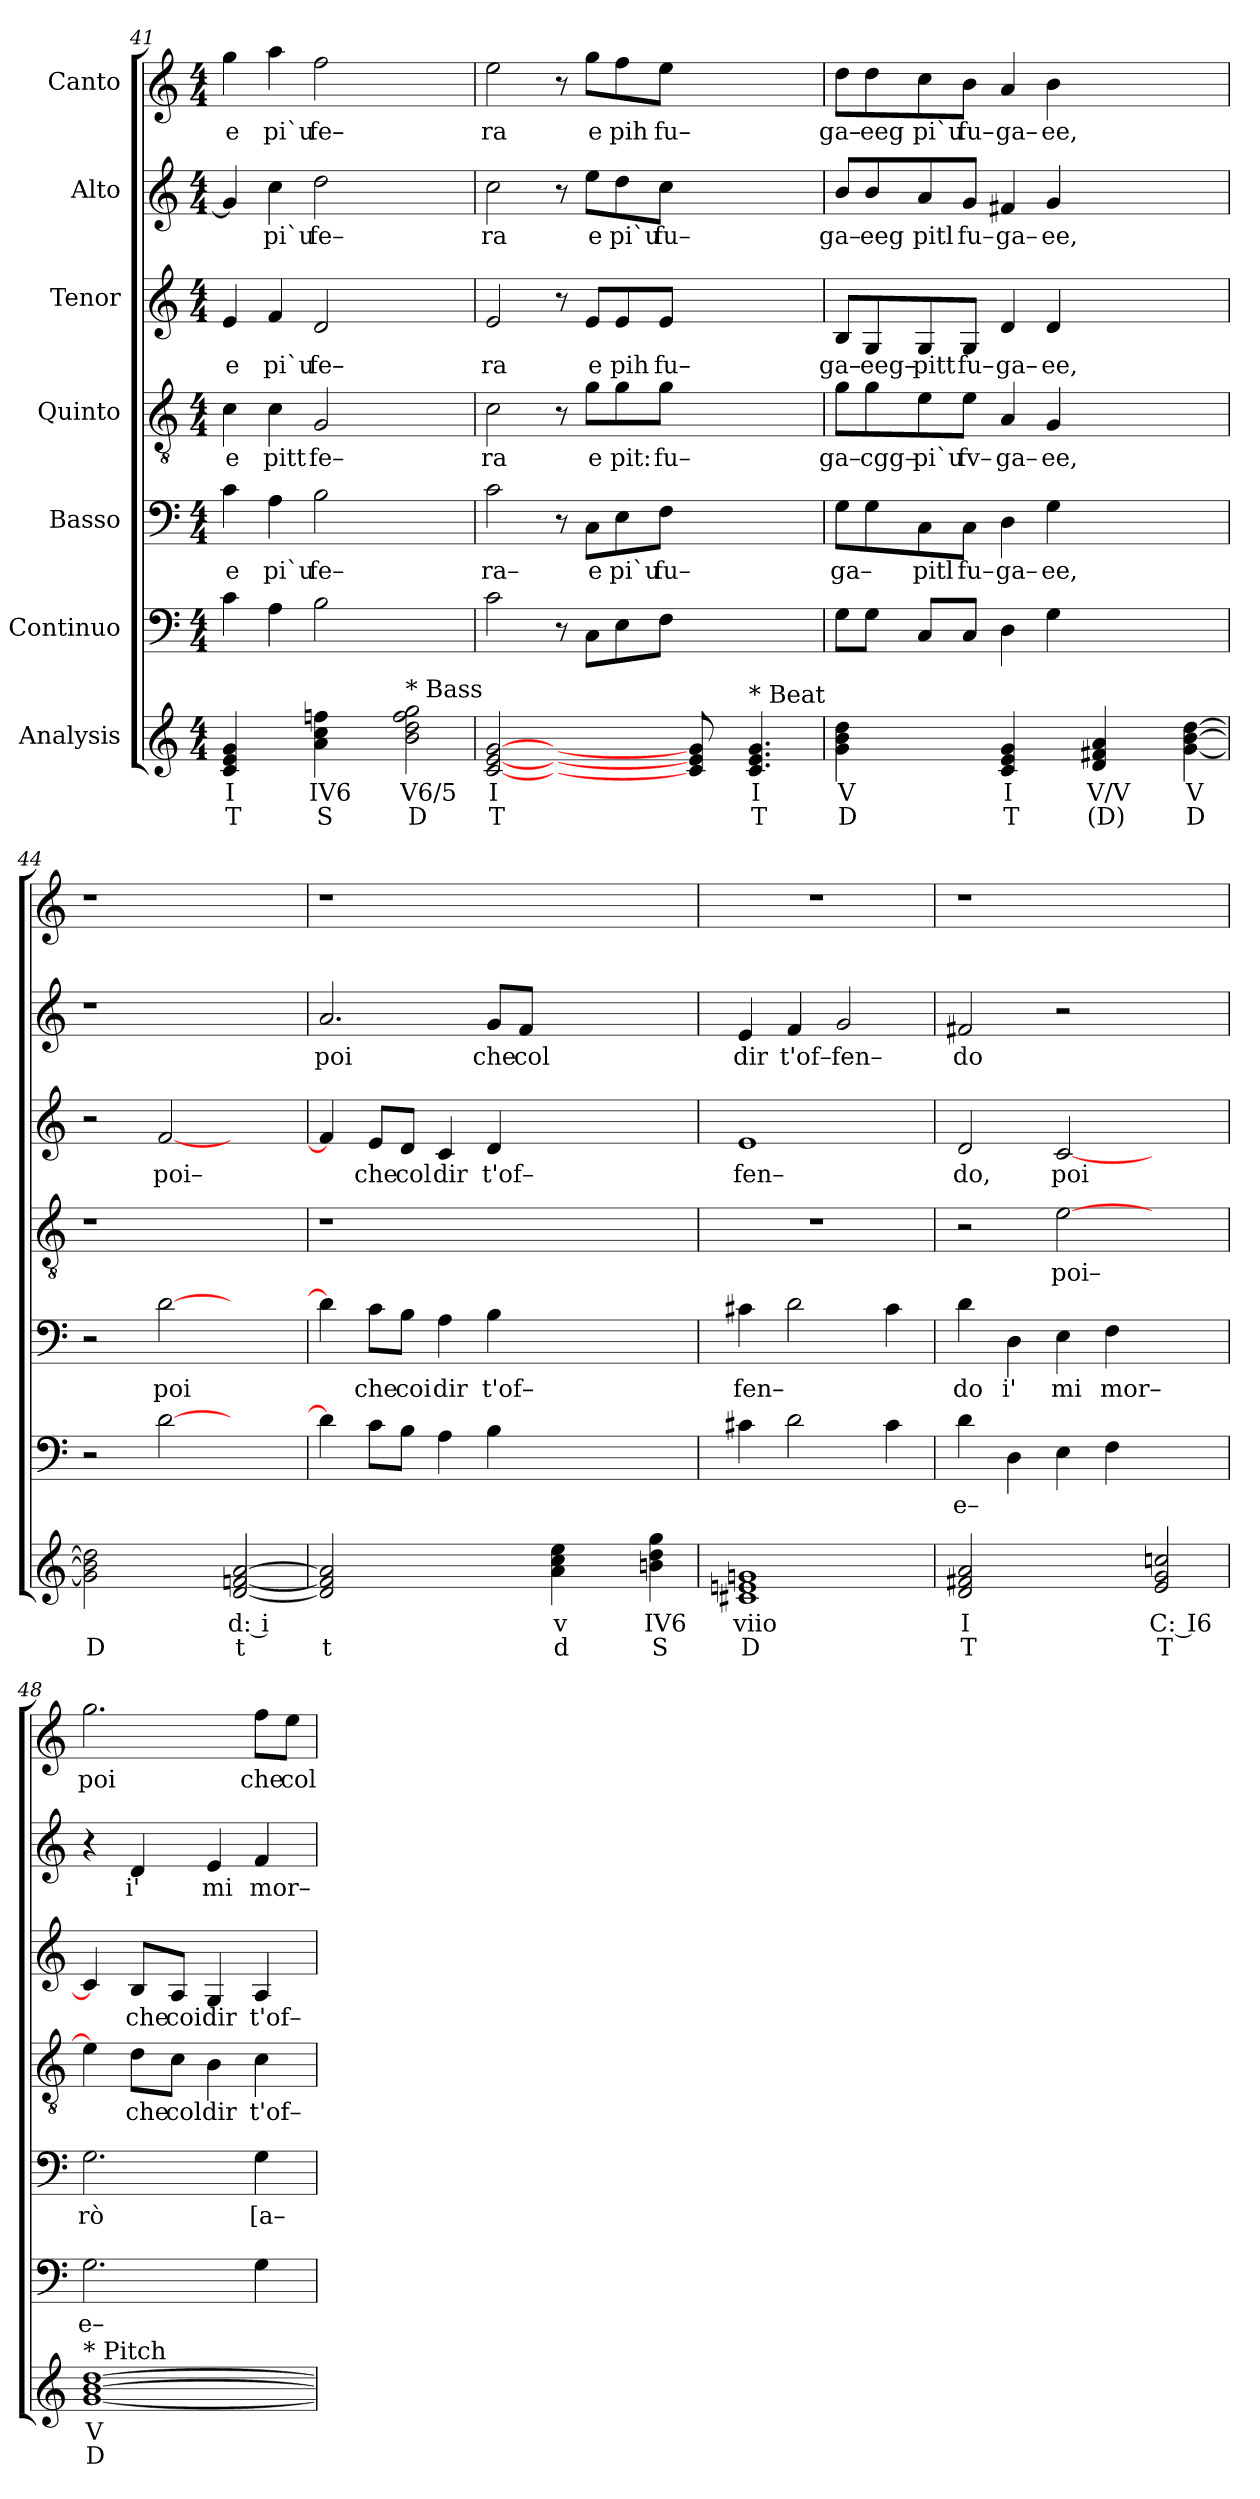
**kern	**text	**text	**kern	**text	**kern	**text	**kern	**text	**kern	**text	**kern	**text	**kern	**text
*part7	*part7	*part7	*part6	*part6	*part5	*part5	*part4	*part4	*part3	*part3	*part2	*part2	*part1	*part1
*staff7	*staff7	*staff7	*staff6	*staff6	*staff5	*staff5	*staff4	*staff4	*staff3	*staff3	*staff2	*staff2	*staff1	*staff1
*I"Analysis	*	*	*I"Continuo	*	*I"Basso	*	*I"Quinto	*	*I"Tenor	*	*I"Alto	*	*I"Canto	*
*	*	*	*clefF4	*	*clefF4	*	*clefGv2	*	*clefG2	*	*clefG2	*	*clefG2	*
*k[]	*	*	*k[]	*	*k[]	*	*k[]	*	*k[]	*	*k[]	*	*k[]	*
*M4/4	*	*	*M4/4	*	*M4/4	*	*M4/4	*	*M4/4	*	*M4/4	*	*M4/4	*
=41	=41	=41	=41	=41	=41	=41	=41	=41	=41	=41	=41	=41	=41	=41
!	!	!	!	!	!	!LO:LY:b	!	!	!	!	!	!	!	!
!	!	!	!	!	!	!	!	!LO:LY:b	!	!	!	!	!	!
!	!	!	!	!	!	!	!	!	!	!LO:LY:b	!	!	!	!
!	!	!	!	!	!	!	!	!	!	!	!	!	!	!LO:LY:b
4c 4e 4g	I	T	4c\	.	4c\	e	4c\	e	4e/	e	4g/]	.	4gg\	e
!	!	!	!	!	!	!LO:LY:b	!	!	!	!	!	!	!	!
!	!	!	!	!	!	!	!	!LO:LY:b	!	!	!	!	!	!
!	!	!	!	!	!	!	!	!	!	!LO:LY:b	!	!	!	!
!	!	!	!	!	!	!	!	!	!	!	!	!LO:LY:b	!	!
!	!	!	!	!	!	!	!	!	!	!	!	!	!	!LO:LY:b
4ryy	.	.	4A\	.	4A\	pi`u	4c\	pitt	4f/	pi`u	4cc\	pi`u	4aa\	pi`u
!	!	!	!	!	!	!LO:LY:b	!	!	!	!	!	!	!	!
!	!	!	!	!	!	!	!	!LO:LY:b	!	!	!	!	!	!
!	!	!	!	!	!	!	!	!	!	!LO:LY:b	!	!	!	!
!	!	!	!	!	!	!	!	!	!	!	!	!LO:LY:b	!	!
!	!	!	!	!	!	!	!	!	!	!	!	!	!	!LO:LY:b
4a 4cc 4ffn	IV6	S	2B\	.	2B\	fe–	2G/	fe–	2d/	fe–	2dd\	fe–	2ff\	fe–
4ryy	.	.	.	.	.	.	.	.	.	.	.	.	.	.
!LO:TX:a:t=* Bass	!	!	!	!	!	!	!	!	!	!	!	!	!	!
2b 2dd 2ff 2gg	V6/5	D	2ryy	.	2ryy	.	2ryy	.	2ryy	.	2ryy	.	2ryy	.
=42	=42	=42	=42	=42	=42	=42	=42	=42	=42	=42	=42	=42	=42	=42
!	!	!	!	!	!	!LO:LY:b	!	!	!	!	!	!	!	!
!	!	!	!	!	!	!	!	!LO:LY:b	!	!	!	!	!	!
!	!	!	!	!	!	!	!	!	!	!LO:LY:b	!	!	!	!
!	!	!	!	!	!	!	!	!	!	!	!	!LO:LY:b	!	!
!	!	!	!	!	!	!	!	!	!	!	!	!	!	!LO:LY:b
[2c [2e [2g	I	T	2c\	.	2c\	ra–	2c\	ra	2e/	ra	2cc\	ra	2ee\	ra
2ryy	.	.	8r	.	8r	.	8r	.	8r	.	8r	.	8r	.
!	!	!	!	!	!	!LO:LY:b	!	!	!	!	!	!	!	!
!	!	!	!	!	!	!	!	!LO:LY:b	!	!	!	!	!	!
!	!	!	!	!	!	!	!	!	!	!LO:LY:b	!	!	!	!
!	!	!	!	!	!	!	!	!	!	!	!	!LO:LY:b	!	!
!	!	!	!	!	!	!	!	!	!	!	!	!	!	!LO:LY:b
.	.	.	8C\L	.	8C\L	e	8g\L	e	8e/L	e	8ee\L	e	8gg\L	e
!	!	!	!	!	!	!LO:LY:b	!	!	!	!	!	!	!	!
!	!	!	!	!	!	!	!	!LO:LY:b	!	!	!	!	!	!
!	!	!	!	!	!	!	!	!	!	!LO:LY:b	!	!	!	!
!	!	!	!	!	!	!	!	!	!	!	!	!LO:LY:b	!	!
!	!	!	!	!	!	!	!	!	!	!	!	!	!	!LO:LY:b
.	.	.	8E\	.	8E\	pi`u	8g\	pit:	8e/	pih	8dd\	pi`u	8ff\	pih
!	!	!	!	!	!	!LO:LY:b	!	!	!	!	!	!	!	!
!	!	!	!	!	!	!	!	!LO:LY:b	!	!	!	!	!	!
!	!	!	!	!	!	!	!	!	!	!LO:LY:b	!	!	!	!
!	!	!	!	!	!	!	!	!	!	!	!	!LO:LY:b	!	!
!	!	!	!	!	!	!	!	!	!	!	!	!	!	!LO:LY:b
.	.	.	8F\J	.	8F\J	fu–	8g\J	fu–	8e/J	fu–	8cc\J	fu–	8ee\J	fu–
8c] 8e] 8g]	.	.	2ryy	.	2ryy	.	2ryy	.	2ryy	.	2ryy	.	2ryy	.
8ryy	.	.	.	.	.	.	.	.	.	.	.	.	.	.
!LO:TX:a:t=* Beat	!	!	!	!	!	!	!	!	!	!	!	!	!	!
4.c 4.e 4.g	I	T	.	.	.	.	.	.	.	.	.	.	.	.
.	.	.	8ryy	.	8ryy	.	8ryy	.	8ryy	.	8ryy	.	8ryy	.
=43	=43	=43	=43	=43	=43	=43	=43	=43	=43	=43	=43	=43	=43	=43
!	!	!	!	!	!	!LO:LY:b	!	!	!	!	!	!	!	!
!	!	!	!	!	!	!	!	!LO:LY:b	!	!	!	!	!	!
!	!	!	!	!	!	!	!	!	!	!LO:LY:b	!	!	!	!
!	!	!	!	!	!	!	!	!	!	!	!	!LO:LY:b	!	!
!	!	!	!	!	!	!	!	!	!	!	!	!	!	!LO:LY:b
4g 4b 4dd	V	D	8G\L	.	8G\L	ga–	8g\L	ga–	8B/L	ga–	8b/L	ga–	8dd\L	ga–
!	!	!	!	!	!	!	!	!LO:LY:b	!	!	!	!	!	!
!	!	!	!	!	!	!	!	!	!	!LO:LY:b	!	!	!	!
!	!	!	!	!	!	!	!	!	!	!	!	!LO:LY:b	!	!
!	!	!	!	!	!	!	!	!	!	!	!	!	!	!LO:LY:b
.	.	.	8G\J	.	8G\	.	8g\	cgg–	8G/	eeg–	8b/	eeg	8dd\	eeg
!	!	!	!	!	!	!LO:LY:b	!	!	!	!	!	!	!	!
!	!	!	!	!	!	!	!	!LO:LY:b	!	!	!	!	!	!
!	!	!	!	!	!	!	!	!	!	!LO:LY:b	!	!	!	!
!	!	!	!	!	!	!	!	!	!	!	!	!LO:LY:b	!	!
!	!	!	!	!	!	!	!	!	!	!	!	!	!	!LO:LY:b
4ryy	.	.	8C/L	.	8C\	pitl	8e\	pi`u	8G/	pitt	8a/	pitl	8cc\	pi`u
!	!	!	!	!	!	!LO:LY:b	!	!	!	!	!	!	!	!
!	!	!	!	!	!	!	!	!LO:LY:b	!	!	!	!	!	!
!	!	!	!	!	!	!	!	!	!	!LO:LY:b	!	!	!	!
!	!	!	!	!	!	!	!	!	!	!	!	!LO:LY:b	!	!
!	!	!	!	!	!	!	!	!	!	!	!	!	!	!LO:LY:b
.	.	.	8C/J	.	8C\J	fu–	8e\J	fv–	8G/J	fu–	8g/J	fu–	8b\J	fu–
!	!	!	!	!	!	!LO:LY:b	!	!	!	!	!	!	!	!
!	!	!	!	!	!	!	!	!LO:LY:b	!	!	!	!	!	!
!	!	!	!	!	!	!	!	!	!	!LO:LY:b	!	!	!	!
!	!	!	!	!	!	!	!	!	!	!	!	!LO:LY:b	!	!
!	!	!	!	!	!	!	!	!	!	!	!	!	!	!LO:LY:b
4c 4e 4g	I	T	4D\	.	4D\	ga–	4A/	ga–	4d/	ga–	4f#X/	ga–	4a/	ga–
!	!	!	!	!	!	!LO:LY:b	!	!	!	!	!	!	!	!
!	!	!	!	!	!	!	!	!LO:LY:b	!	!	!	!	!	!
!	!	!	!	!	!	!	!	!	!	!LO:LY:b	!	!	!	!
!	!	!	!	!	!	!	!	!	!	!	!	!LO:LY:b	!	!
!	!	!	!	!	!	!	!	!	!	!	!	!	!	!LO:LY:b
4ryy	.	.	4G\	.	4G\	ee,	4G/	ee,	4d/	ee,	4g/	ee,	4b\	ee,
4d 4f#X 4a	V/V	(D)	2.ryy	.	2.ryy	.	2.ryy	.	2.ryy	.	2.ryy	.	2.ryy	.
4ryy	.	.	.	.	.	.	.	.	.	.	.	.	.	.
[4g [4b [4dd	V	D	.	.	.	.	.	.	.	.	.	.	.	.
=44	=44	=44	=44	=44	=44	=44	=44	=44	=44	=44	=44	=44	=44	=44
2g] 2b] 2dd]	.	D	2r	.	2r	.	1r	.	2r	.	1r	.	1r	.
!	!	!	!	!	!	!LO:LY:b	!	!	!	!	!	!	!	!
!	!	!	!	!	!	!	!	!	!	!LO:LY:b	!	!	!	!
2ryy	.	.	[2d\	.	[2d\	poi	.	.	[2f/	poi–	.	.	.	.
[2d [2fn [2a	d: i	t	2ryy	.	2ryy	.	2ryy	.	2ryy	.	2ryy	.	2ryy	.
=45	=45	=45	=45	=45	=45	=45	=45	=45	=45	=45	=45	=45	=45	=45
!	!	!	!	!	!	!	!	!	!	!	!	!LO:LY:b	!	!
2d] 2f] 2a]	.	t	4d\]	.	4d\]	.	1r	.	4f/]	.	2.a/	poi	1r	.
!	!	!	!	!	!	!LO:LY:b	!	!	!	!	!	!	!	!
!	!	!	!	!	!	!	!	!	!	!LO:LY:b	!	!	!	!
.	.	.	8c\L	.	8c\L	che	.	.	8e/L	che	.	.	.	.
!	!	!	!	!	!	!LO:LY:b	!	!	!	!	!	!	!	!
!	!	!	!	!	!	!	!	!	!	!LO:LY:b	!	!	!	!
.	.	.	8B\J	.	8B\J	coi	.	.	8d/J	col	.	.	.	.
!	!	!	!	!	!	!LO:LY:b	!	!	!	!	!	!	!	!
!	!	!	!	!	!	!	!	!	!	!LO:LY:b	!	!	!	!
2ryy	.	.	4A\	.	4A\	dir	.	.	4c/	dir	.	.	.	.
!	!	!	!	!	!	!LO:LY:b	!	!	!	!	!	!	!	!
!	!	!	!	!	!	!	!	!	!	!LO:LY:b	!	!	!	!
!	!	!	!	!	!	!	!	!	!	!	!	!LO:LY:b	!	!
.	.	.	4B\	.	4B\	t'of–	.	.	4d/	t'of–	8g/L	che	.	.
!	!	!	!	!	!	!	!	!	!	!	!	!LO:LY:b	!	!
.	.	.	.	.	.	.	.	.	.	.	8f/J	col	.	.
4a 4cc 4ee	v	d	2.ryy	.	2.ryy	.	2.ryy	.	2.ryy	.	2.ryy	.	2.ryy	.
4ryy	.	.	.	.	.	.	.	.	.	.	.	.	.	.
4bn 4dd 4gg	IV6	S	.	.	.	.	.	.	.	.	.	.	.	.
=46	=46	=46	=46	=46	=46	=46	=46	=46	=46	=46	=46	=46	=46	=46
!	!	!	!	!	!	!LO:LY:b	!	!	!	!	!	!	!	!
!	!	!	!	!	!	!	!	!	!	!LO:LY:b	!	!	!	!
!	!	!	!	!	!	!	!	!	!	!	!	!LO:LY:b	!	!
1c#X 1en 1gn	viio	D	4c#X\	.	4c#X\	fen–	1r	.	1e	fen–	4e/	dir	1r	.
!	!	!	!	!	!	!	!	!	!	!	!	!LO:LY:b	!	!
.	.	.	2d\	.	2d\	.	.	.	.	.	4f/	t'of–	.	.
!	!	!	!	!	!	!	!	!	!	!	!	!LO:LY:b	!	!
.	.	.	.	.	.	.	.	.	.	.	2g/	fen–	.	.
.	.	.	4c#\	.	4c#\	.	.	.	.	.	.	.	.	.
=47	=47	=47	=47	=47	=47	=47	=47	=47	=47	=47	=47	=47	=47	=47
!	!	!	!	!LO:LY:b	!	!	!	!	!	!	!	!	!	!
!	!	!	!	!	!	!LO:LY:b	!	!	!	!	!	!	!	!
!	!	!	!	!	!	!	!	!	!	!LO:LY:b	!	!	!	!
!	!	!	!	!	!	!	!	!	!	!	!	!LO:LY:b	!	!
2d 2f#X 2a	I	T	4d\	e–	4d\	do	2r	.	2d/	do,	2f#X/	do	1r	.
!	!	!	!	!	!	!LO:LY:b	!	!	!	!	!	!	!	!
.	.	.	4D\	.	4D\	i'	.	.	.	.	.	.	.	.
!	!	!	!	!	!	!LO:LY:b	!	!	!	!	!	!	!	!
!	!	!	!	!	!	!	!	!LO:LY:b	!	!	!	!	!	!
!	!	!	!	!	!	!	!	!	!	!LO:LY:b	!	!	!	!
2ryy	.	.	4E\	.	4E\	mi	[2e\	poi–	[2c/	poi	2r	.	.	.
!	!	!	!	!	!	!LO:LY:b	!	!	!	!	!	!	!	!
.	.	.	4F\	.	4F\	mor–	.	.	.	.	.	.	.	.
2e 2g 2ccn	C: I6	T	2ryy	.	2ryy	.	2ryy	.	2ryy	.	2ryy	.	2ryy	.
=48	=48	=48	=48	=48	=48	=48	=48	=48	=48	=48	=48	=48	=48	=48
!	!	!	!	!LO:LY:b	!	!	!	!	!	!	!	!	!	!
!	!	!	!	!	!	!LO:LY:b	!	!	!	!	!	!	!	!
!LO:TX:a:t=* Pitch	!	!	!	!	!	!	!	!	!	!	!	!	!	!
!	!	!	!	!	!	!	!	!	!	!	!	!	!	!LO:LY:b
[1g [1b [1dd	V	D	2.G\	e–	2.G\	rò	4e\]	.	4c/]	.	4r	.	2.gg\	poi
!	!	!	!	!	!	!	!	!LO:LY:b	!	!	!	!	!	!
!	!	!	!	!	!	!	!	!	!	!LO:LY:b	!	!	!	!
!	!	!	!	!	!	!	!	!	!	!	!	!LO:LY:b	!	!
.	.	.	.	.	.	.	8d\L	che	8B/L	che	4d/	i'	.	.
!	!	!	!	!	!	!	!	!LO:LY:b	!	!	!	!	!	!
!	!	!	!	!	!	!	!	!	!	!LO:LY:b	!	!	!	!
.	.	.	.	.	.	.	8c\J	col	8A/J	coi	.	.	.	.
!	!	!	!	!	!	!	!	!LO:LY:b	!	!	!	!	!	!
!	!	!	!	!	!	!	!	!	!	!LO:LY:b	!	!	!	!
!	!	!	!	!	!	!	!	!	!	!	!	!LO:LY:b	!	!
.	.	.	.	.	.	.	4B\	dir	4G/	dir	4e/	mi	.	.
!	!	!	!	!	!	!LO:LY:b	!	!	!	!	!	!	!	!
!	!	!	!	!	!	!	!	!LO:LY:b	!	!	!	!	!	!
!	!	!	!	!	!	!	!	!	!	!LO:LY:b	!	!	!	!
!	!	!	!	!	!	!	!	!	!	!	!	!LO:LY:b	!	!
!	!	!	!	!	!	!	!	!	!	!	!	!	!	!LO:LY:b
.	.	.	4G\	.	4G\	[a–	4c\	t'of–	4A/	t'of–	4f/	mor–	8ff\L	che
!	!	!	!	!	!	!	!	!	!	!	!	!	!	!LO:LY:b
.	.	.	.	.	.	.	.	.	.	.	.	.	8ee\J	col
=	=	=	=	=	=	=	=	=	=	=	=	=	=	=
*-	*-	*-	*-	*-	*-	*-	*-	*-	*-	*-	*-	*-	*-	*-
